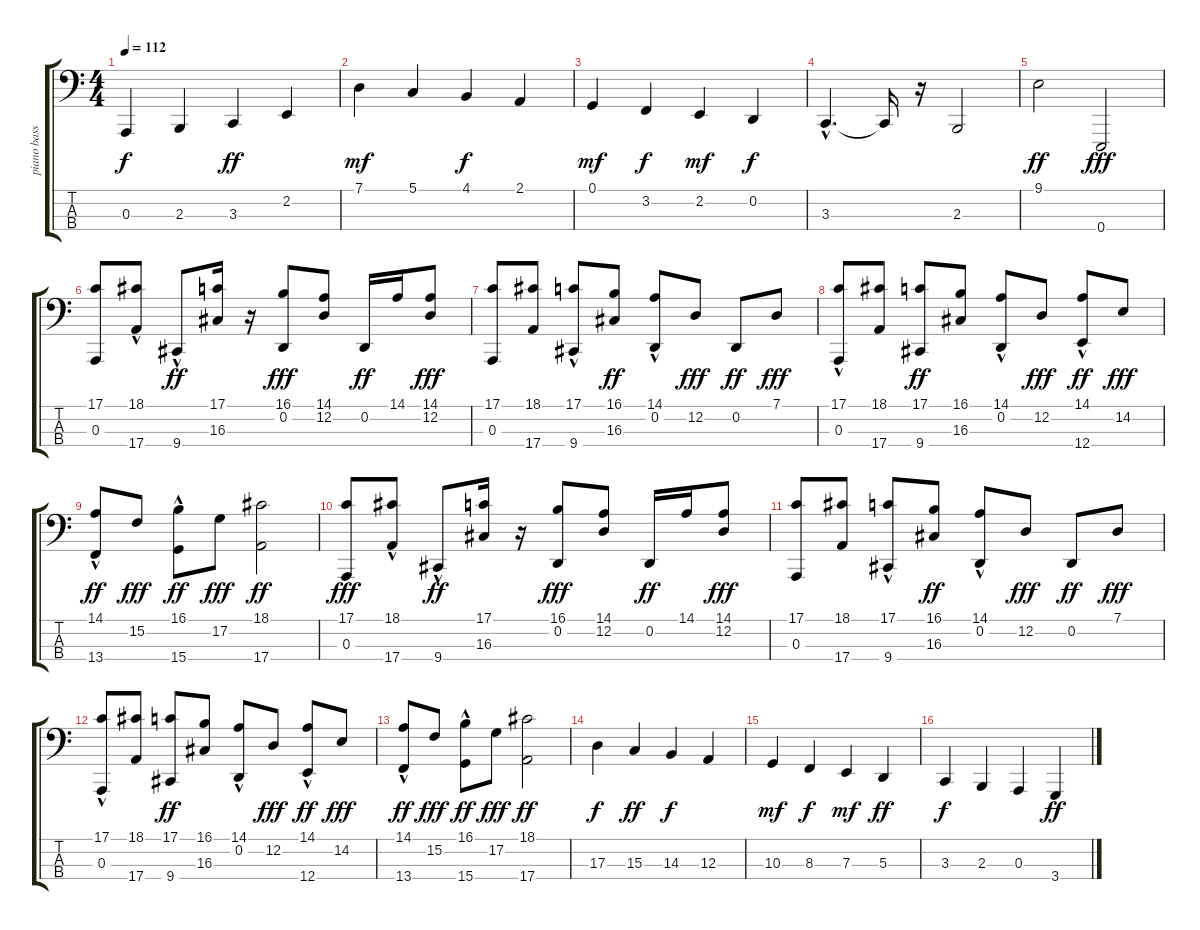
\track ("piano bass" "piano bass") {instrument brightacousticpiano}
\staff {score tabs}
\tuning (G2 D2 A1 E1) {hide}
\ts (4 4)
\tempo 112
\clef f4
\ks c
0.3.4{dy f} 2.3.4 3.3.4{dy ff} 2.2.4 |
7.1.4{dy mf} 5.1.4 4.1.4{dy f} 2.1.4 |
0.1.4{dy mf} 3.2.4{dy f} 2.2.4{dy mf} 0.2.4{dy f} |
3.3{hac}.4{d} 3.3{t}.16 r.16 2.3.2 |
9.1.2{dy ff} 0.4.2{dy fff} |
(17.1 0.3).8 (18.1{hac} 17.4).8 9.4{hac}.8{dy ff} (17.1 16.3).16 r.16 (16.1 0.2).8{dy fff} (14.1 12.2).8 0.2.16{dy ff} 14.1.16 (14.1 12.2).8{dy fff} |
(17.1 0.3).8 (18.1 17.4).8 (17.1 9.4{hac}).8 (16.1 16.3).8{dy ff} (14.1{hac} 0.2).8 12.2.8{dy fff} 0.2.8{dy ff} 7.1.8{dy fff} |
(17.1 0.3{hac}).8 (18.1 17.4).8 (17.1 9.4).8{dy ff} (16.1 16.3).8 (14.1{hac} 0.2).8 12.2.8{dy fff} (14.1{hac} 12.4).8{dy ff} 14.2.8{dy fff} |
(14.1{hac} 13.4).8{dy ff} 15.2.8{dy fff} (16.1{hac} 15.4).8{dy ff} 17.2.8{dy fff} (18.1 17.4).2{dy ff} |
(17.1 0.3).8{dy fff} (18.1{hac} 17.4).8 9.4{hac}.8{dy ff} (17.1 16.3).16 r.16 (16.1 0.2).8{dy fff} (14.1 12.2).8 0.2.16{dy ff} 14.1.16 (14.1 12.2).8{dy fff} |
(17.1 0.3).8 (18.1 17.4).8 (17.1 9.4{hac}).8 (16.1 16.3).8{dy ff} (14.1{hac} 0.2).8 12.2.8{dy fff} 0.2.8{dy ff} 7.1.8{dy fff} |
(17.1 0.3{hac}).8 (18.1 17.4).8 (17.1 9.4).8{dy ff} (16.1 16.3).8 (14.1{hac} 0.2).8 12.2.8{dy fff} (14.1{hac} 12.4).8{dy ff} 14.2.8{dy fff} |
(14.1{hac} 13.4).8{dy ff} 15.2.8{dy fff} (16.1{hac} 15.4).8{dy ff} 17.2.8{dy fff} (18.1 17.4).2{dy ff} |
17.3.4{dy f} 15.3.4{dy ff} 14.3.4{dy f} 12.3.4 |
10.3.4{dy mf} 8.3.4{dy f} 7.3.4{dy mf} 5.3.4{dy ff} |
3.3.4{dy f} 2.3.4 0.3.4 3.4.4{dy ff}
